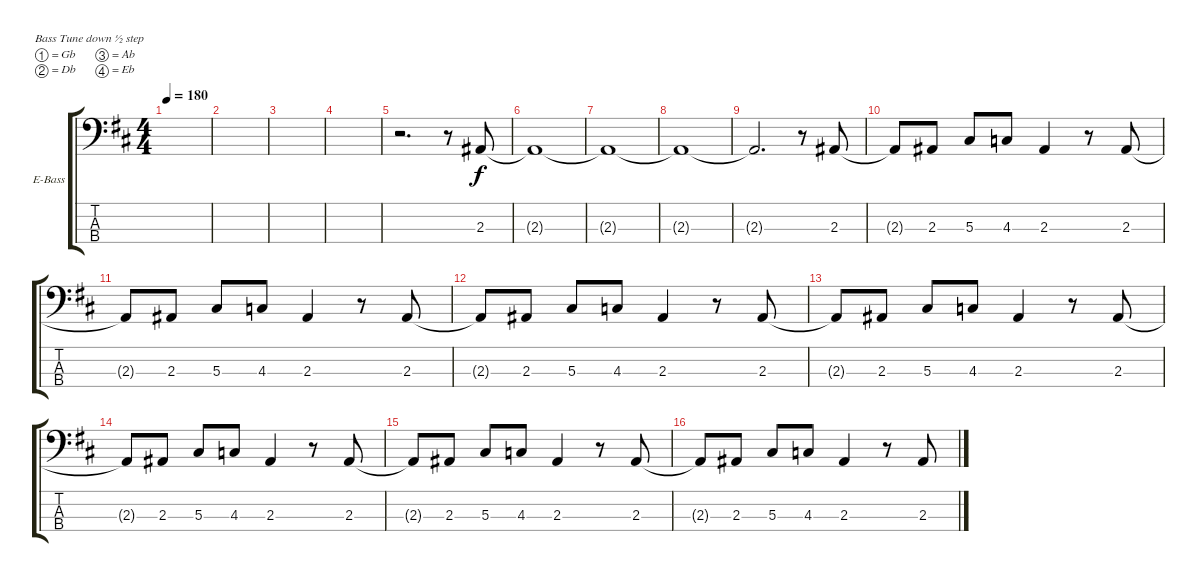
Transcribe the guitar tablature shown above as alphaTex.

\defaultSystemsLayout 4
\bracketExtendMode groupsimilarinstruments
\firstSystemTrackNameOrientation horizontal
\otherSystemsTrackNameOrientation horizontal
\track ("Electric Bass" "E-Bass") {instrument electricbassfinger}
\staff {score tabs}
\tuning (Gb2 Db2 Ab1 Eb1)
\ts (4 4)
\tempo 180
\clef f4
\scale
0.525292
\ks bminor
|
\scale
0.237354 |
\scale
0.237354 |
\scale
0.333333 |
\scale
0.333333 r.2{d} r.8 2.3.8 |
\scale
0.333333 2.3{t}.1 |
\scale
0.333333 2.3{t}.1 |
\scale
0.333333 2.3{t}.1 |
\scale
0.333333 2.3{t}.2{d} r.8 2.3.8 |
\scale
0.333333 2.3{t}.8 2.3.8 5.3.8 4.3.8 2.3.4 r.8 2.3.8 |
\scale
0.333333 2.3{t}.8 2.3.8 5.3.8 4.3.8 2.3.4 r.8 2.3.8 |
\scale
0.333333 2.3{t}.8 2.3.8 5.3.8 4.3.8 2.3.4 r.8 2.3.8 |
\scale
0.333333 2.3{t}.8 2.3.8 5.3.8 4.3.8 2.3.4 r.8 2.3.8 |
\scale
0.333333 2.3{t}.8 2.3.8 5.3.8 4.3.8 2.3.4 r.8 2.3.8 |
\scale
0.333333 2.3{t}.8 2.3.8 5.3.8 4.3.8 2.3.4 r.8 2.3.8 |
\scale
0.333333 2.3{t}.8 2.3.8 5.3.8 4.3.8 2.3.4 r.8 2.3.8
